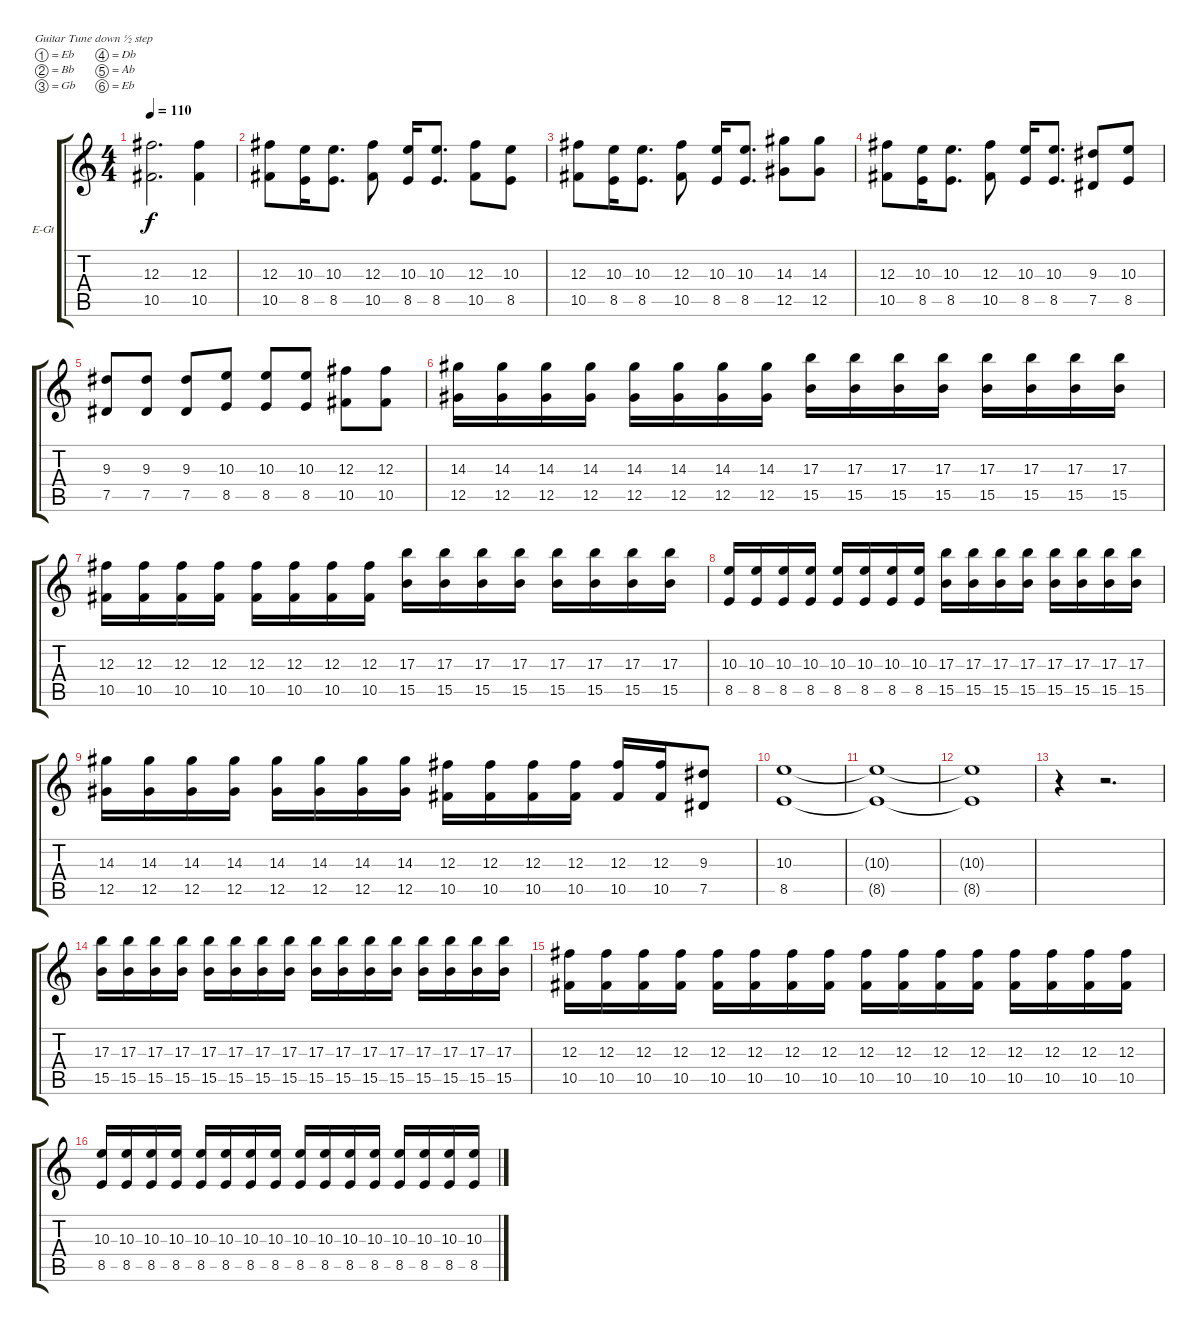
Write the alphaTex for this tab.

\bracketExtendMode groupsimilarinstruments
\firstSystemTrackNameOrientation horizontal
\otherSystemsTrackNameOrientation horizontal
\track ("Electric Guitar2" "E-Gt") {instrument distortionguitar}
\staff {score tabs}
\tuning (Eb4 Bb3 Gb3 Db3 Ab2 Eb2)
\ts (4 4)
\tempo 110
\clef g2
\ks c
(12.3 10.5).2{d dy f} (12.3 10.5).4 |
(12.3 10.5).8 (10.3 8.5).16 (10.3 8.5).8{d} (12.3 10.5).8 (10.3 8.5).16 (10.3 8.5).8{d} (12.3 10.5).8 (10.3 8.5).8 |
(12.3 10.5).8 (10.3 8.5).16 (10.3 8.5).8{d} (12.3 10.5).8 (10.3 8.5).16 (10.3 8.5).8{d} (14.3 12.5).8 (14.3 12.5).8 |
(12.3 10.5).8 (10.3 8.5).16 (10.3 8.5).8{d} (12.3 10.5).8 (10.3 8.5).16 (10.3 8.5).8{d} (9.3 7.5).8 (10.3 8.5).8 |
(9.3 7.5).8 (9.3 7.5).8 (9.3 7.5).8 (10.3 8.5).8 (10.3 8.5).8 (10.3 8.5).8 (12.3 10.5).8 (12.3 10.5).8 |
(14.3 12.5).16 (14.3 12.5).16 (14.3 12.5).16 (14.3 12.5).16 (14.3 12.5).16 (14.3 12.5).16 (14.3 12.5).16 (14.3 12.5).16 (17.3 15.5).16 (17.3 15.5).16 (17.3 15.5).16 (17.3 15.5).16 (17.3 15.5).16 (17.3 15.5).16 (17.3 15.5).16 (17.3 15.5).16 |
(12.3 10.5).16 (12.3 10.5).16 (12.3 10.5).16 (12.3 10.5).16 (12.3 10.5).16 (12.3 10.5).16 (12.3 10.5).16 (12.3 10.5).16 (17.3 15.5).16 (17.3 15.5).16 (17.3 15.5).16 (17.3 15.5).16 (17.3 15.5).16 (17.3 15.5).16 (17.3 15.5).16 (17.3 15.5).16 |
(10.3 8.5).16 (10.3 8.5).16 (10.3 8.5).16 (10.3 8.5).16 (10.3 8.5).16 (10.3 8.5).16 (10.3 8.5).16 (10.3 8.5).16 (17.3 15.5).16 (17.3 15.5).16 (17.3 15.5).16 (17.3 15.5).16 (17.3 15.5).16 (17.3 15.5).16 (17.3 15.5).16 (17.3 15.5).16 |
(14.3 12.5).16 (14.3 12.5).16 (14.3 12.5).16 (14.3 12.5).16 (14.3 12.5).16 (14.3 12.5).16 (14.3 12.5).16 (14.3 12.5).16 (12.3 10.5).16 (12.3 10.5).16 (12.3 10.5).16 (12.3 10.5).16 (12.3 10.5).16 (12.3 10.5).16 (9.3 7.5).8 |
(10.3 8.5).1 |
(10.3{t} 8.5{t}).1 |
(10.3{t} 8.5{t}).1 |
r.4 r.2{d} |
(17.3 15.5).16 (17.3 15.5).16 (17.3 15.5).16 (17.3 15.5).16 (17.3 15.5).16 (17.3 15.5).16 (17.3 15.5).16 (17.3 15.5).16 (17.3 15.5).16 (17.3 15.5).16 (17.3 15.5).16 (17.3 15.5).16 (17.3 15.5).16 (17.3 15.5).16 (17.3 15.5).16 (17.3 15.5).16 |
(12.3 10.5).16 (12.3 10.5).16 (12.3 10.5).16 (12.3 10.5).16 (12.3 10.5).16 (12.3 10.5).16 (12.3 10.5).16 (12.3 10.5).16 (12.3 10.5).16 (12.3 10.5).16 (12.3 10.5).16 (12.3 10.5).16 (12.3 10.5).16 (12.3 10.5).16 (12.3 10.5).16 (12.3 10.5).16 |
(10.3 8.5).16 (10.3 8.5).16 (10.3 8.5).16 (10.3 8.5).16 (10.3 8.5).16 (10.3 8.5).16 (10.3 8.5).16 (10.3 8.5).16 (10.3 8.5).16 (10.3 8.5).16 (10.3 8.5).16 (10.3 8.5).16 (10.3 8.5).16 (10.3 8.5).16 (10.3 8.5).16 (10.3 8.5).16
